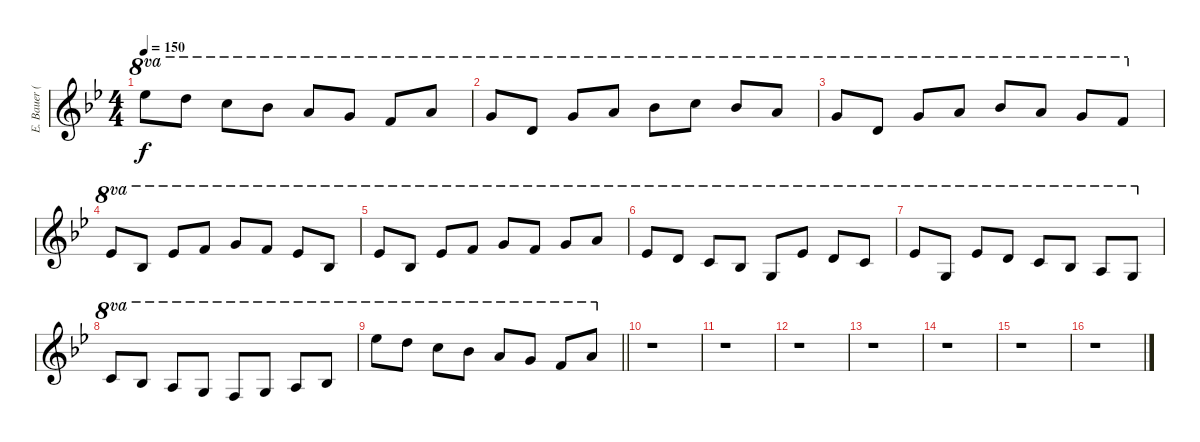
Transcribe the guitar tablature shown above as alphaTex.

\track ("E. Bauer (Keyboard)" "E. Bauer (") {instrument stringensemble1}
\staff {score}
\tuning (E4 B3 G3 D3 A2 E2 B1) {hide}
\ts (4 4)
\tempo 150
\clef g2
\ks gminor
23.1.8{ot 8va dy f} 22.1.8{ot 8va} 20.1.8{ot 8va} 18.1.8{ot 8va} 17.1.8{ot 8va} 15.1.8{ot 8va} 13.1.8{ot 8va} 17.1.8{ot 8va} |
15.1.8{ot 8va} 10.1.8{ot 8va} 15.1.8{ot 8va} 17.1.8{ot 8va} 18.1.8{ot 8va} 20.1.8{ot 8va} 18.1.8{ot 8va} 17.1.8{ot 8va} |
15.1.8{ot 8va} 10.1.8{ot 8va} 15.1.8{ot 8va} 17.1.8{ot 8va} 18.1.8{ot 8va} 17.1.8{ot 8va} 15.1.8{ot 8va} 13.1.8{ot 8va} |
11.1.8{ot 8va} 6.1.8{ot 8va} 11.1.8{ot 8va} 13.1.8{ot 8va} 15.1.8{ot 8va} 13.1.8{ot 8va} 11.1.8{ot 8va} 6.1.8{ot 8va} |
11.1.8{ot 8va} 6.1.8{ot 8va} 11.1.8{ot 8va} 13.1.8{ot 8va} 15.1.8{ot 8va} 13.1.8{ot 8va} 15.1.8{ot 8va} 17.1.8{ot 8va} |
11.1.8{ot 8va} 10.1.8{ot 8va} 8.1.8{ot 8va} 6.1.8{ot 8va} 3.1.8{ot 8va} 11.1.8{ot 8va} 10.1.8{ot 8va} 8.1.8{ot 8va} |
11.1.8{ot 8va} 3.1.8{ot 8va} 11.1.8{ot 8va} 10.1.8{ot 8va} 8.1.8{ot 8va} 6.1.8{ot 8va} 5.1.8{ot 8va} 3.1.8{ot 8va} |
8.1.8{ot 8va} 6.1.8{ot 8va} 5.1.8{ot 8va} 3.1.8{ot 8va} 1.1.8{ot 8va} 3.1.8{ot 8va} 5.1.8{ot 8va} 6.1.8{ot 8va} |
\barLineRight lightlight
23.1.8{ot 8va} 22.1.8{ot 8va} 20.1.8{ot 8va} 18.1.8{ot 8va} 17.1.8{ot 8va} 15.1.8{ot 8va} 13.1.8{ot 8va} 17.1.8{ot 8va} |
r.1 |
r.1 |
r.1 |
r.1 |
r.1 |
r.1 |
r.1
